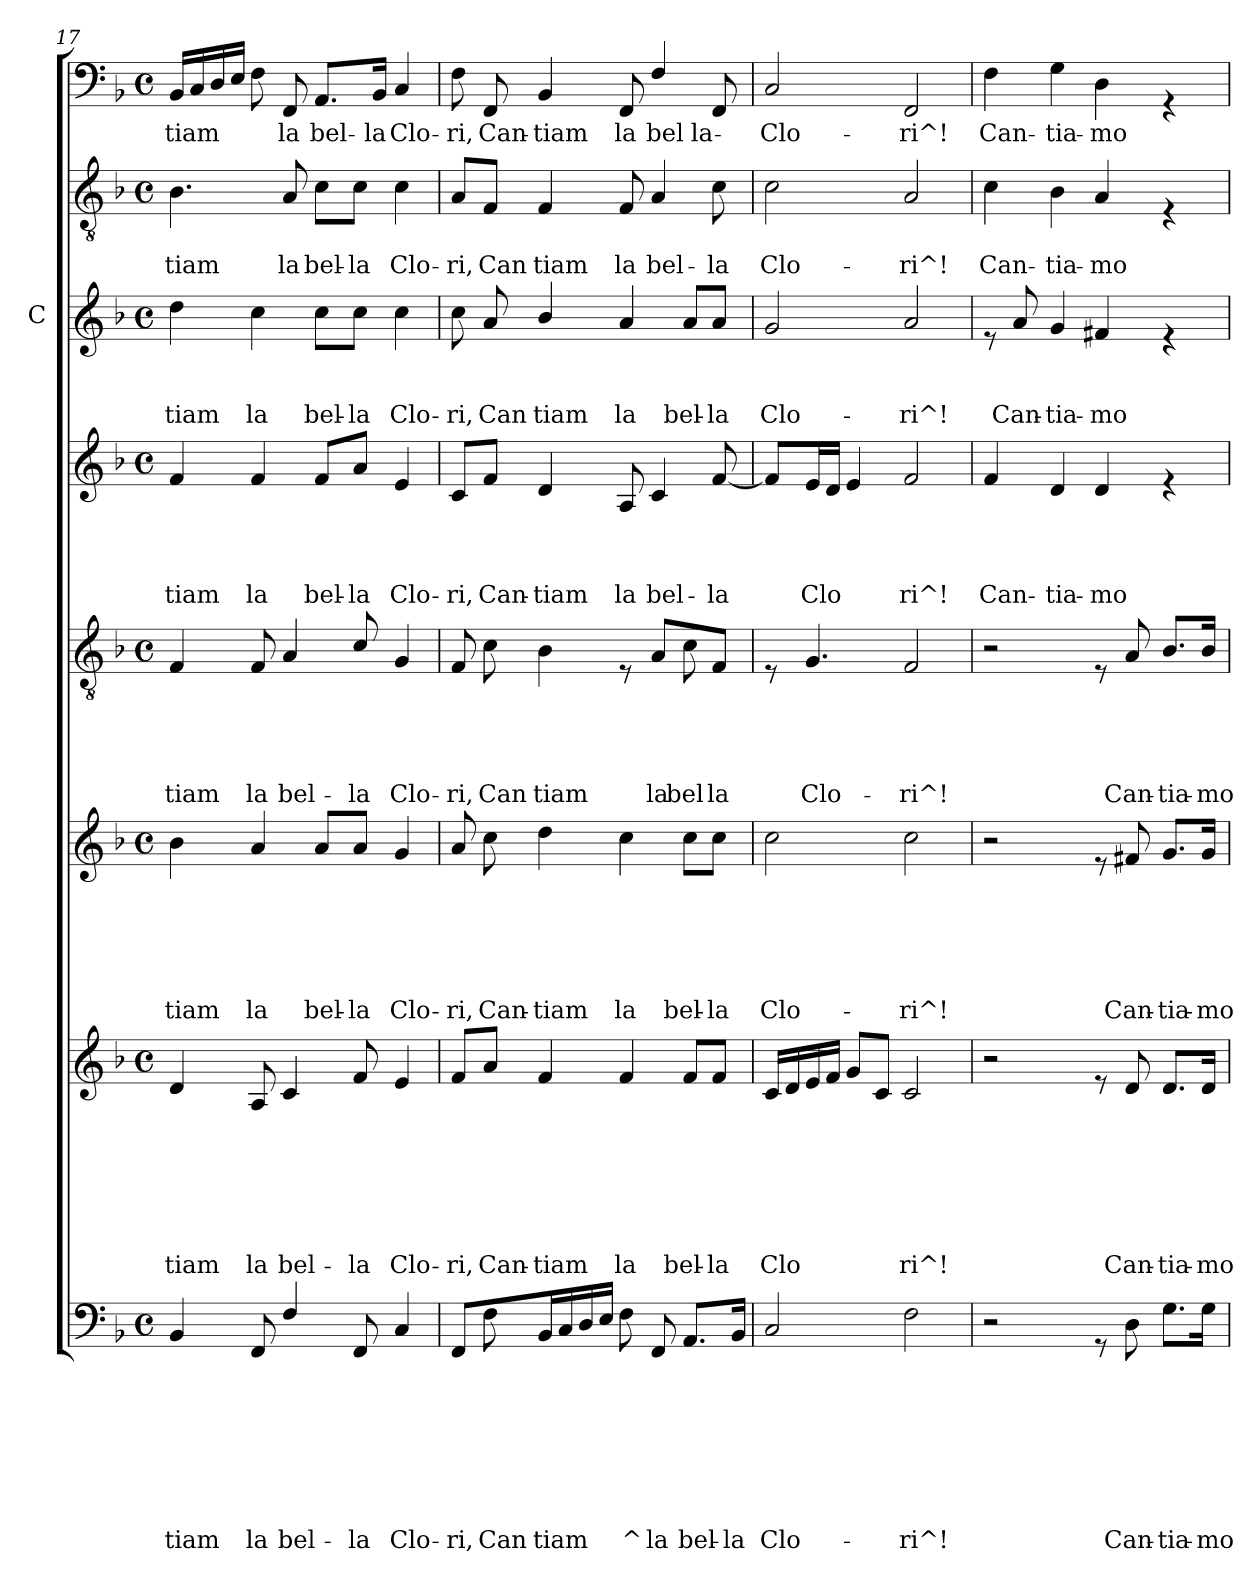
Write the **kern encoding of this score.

**kern	**text	**text	**text	**text	**text	**text	**text	**text	**kern	**text	**text	**text	**text	**text	**text	**text	**kern	**text	**text	**text	**text	**text	**text	**kern	**text	**text	**text	**text	**text	**kern	**text	**text	**text	**text	**kern	**text	**text	**text	**kern	**text	**text	**kern	**text
*part8	*part8	*part8	*part8	*part8	*part8	*part8	*part8	*part8	*part7	*part7	*part7	*part7	*part7	*part7	*part7	*part7	*part6	*part6	*part6	*part6	*part6	*part6	*part6	*part5	*part5	*part5	*part5	*part5	*part5	*part4	*part4	*part4	*part4	*part4	*part3	*part3	*part3	*part3	*part2	*part2	*part2	*part1	*part1
*staff8	*staff8	*staff8	*staff8	*staff8	*staff8	*staff8	*staff8	*staff8	*staff7	*staff7	*staff7	*staff7	*staff7	*staff7	*staff7	*staff7	*staff6	*staff6	*staff6	*staff6	*staff6	*staff6	*staff6	*staff5	*staff5	*staff5	*staff5	*staff5	*staff5	*staff4	*staff4	*staff4	*staff4	*staff4	*staff3	*staff3	*staff3	*staff3	*staff2	*staff2	*staff2	*staff1	*staff1
*	*	*	*	*	*	*	*	*	*	*	*	*	*	*	*	*	*	*	*	*	*	*	*	*	*	*	*	*	*	*	*	*	*	*	*I"C	*	*	*	*	*	*	*	*
*clefF4	*	*	*	*	*	*	*	*	*clefG2	*	*	*	*	*	*	*	*clefG2	*	*	*	*	*	*	*clefGv2	*	*	*	*	*	*clefG2	*	*	*	*	*clefG2	*	*	*	*clefGv2	*	*	*clefF4	*
*k[b-]	*	*	*	*	*	*	*	*	*k[b-]	*	*	*	*	*	*	*	*k[b-]	*	*	*	*	*	*	*k[b-]	*	*	*	*	*	*k[b-]	*	*	*	*	*k[b-]	*	*	*	*k[b-]	*	*	*k[b-]	*
*F:	*	*	*	*	*	*	*	*	*F:	*	*	*	*	*	*	*	*F:	*	*	*	*	*	*	*F:	*	*	*	*	*	*F:	*	*	*	*	*F:	*	*	*	*F:	*	*	*F:	*
*M4/4	*	*	*	*	*	*	*	*	*M4/4	*	*	*	*	*	*	*	*M4/4	*	*	*	*	*	*	*M4/4	*	*	*	*	*	*M4/4	*	*	*	*	*M4/4	*	*	*	*M4/4	*	*	*M4/4	*
*met(c)	*	*	*	*	*	*	*	*	*met(c)	*	*	*	*	*	*	*	*met(c)	*	*	*	*	*	*	*met(c)	*	*	*	*	*	*met(c)	*	*	*	*	*met(c)	*	*	*	*met(c)	*	*	*met(c)	*
=17	=17	=17	=17	=17	=17	=17	=17	=17	=17	=17	=17	=17	=17	=17	=17	=17	=17	=17	=17	=17	=17	=17	=17	=17	=17	=17	=17	=17	=17	=17	=17	=17	=17	=17	=17	=17	=17	=17	=17	=17	=17	=17	=17
!	!	!	!	!	!	!	!	!LO:LY:b	!	!	!	!	!	!	!	!LO:LY:b	!	!	!	!	!	!	!LO:LY:b	!	!	!	!	!	!LO:LY:b	!	!	!	!	!LO:LY:b	!	!	!	!LO:LY:b	!	!	!LO:LY:b	!	!LO:LY:b
4BB-/	.	.	.	.	.	.	.	tiam	4d/	.	.	.	.	.	.	-tiam	4b-\	.	.	.	.	.	-tiam	4F/	.	.	.	.	tiam	4f/	.	.	.	-tiam	4dd\	.	.	-tiam	4.B-\	.	-tiam	16BB-/LL	-tiam
.	.	.	.	.	.	.	.	.	.	.	.	.	.	.	.	.	.	.	.	.	.	.	.	.	.	.	.	.	.	.	.	.	.	.	.	.	.	.	.	.	.	16C/	.
.	.	.	.	.	.	.	.	.	.	.	.	.	.	.	.	.	.	.	.	.	.	.	.	.	.	.	.	.	.	.	.	.	.	.	.	.	.	.	.	.	.	16D/	.
.	.	.	.	.	.	.	.	.	.	.	.	.	.	.	.	.	.	.	.	.	.	.	.	.	.	.	.	.	.	.	.	.	.	.	.	.	.	.	.	.	.	16E/JJ	.
!	!	!	!	!	!	!	!	!LO:LY:b	!	!	!	!	!	!	!	!LO:LY:b	!	!	!	!	!	!	!LO:LY:b	!	!	!	!	!	!LO:LY:b	!	!	!	!	!LO:LY:b	!	!	!	!LO:LY:b	!	!	!	!	!
8FF/	.	.	.	.	.	.	.	la	8A/	.	.	.	.	.	.	la	4a/	.	.	.	.	.	la	8F/	.	.	.	.	la	4f/	.	.	.	la	4cc\	.	.	la	.	.	.	8F\	.
!	!	!	!	!	!	!	!	!LO:LY:b	!	!	!	!	!	!	!	!LO:LY:b	!	!	!	!	!	!	!	!	!	!	!	!	!LO:LY:b	!	!	!	!	!	!	!	!	!	!	!	!LO:LY:b	!	!LO:LY:b
4F/	.	.	.	.	.	.	.	bel-	4c/	.	.	.	.	.	.	bel-	.	.	.	.	.	.	.	4A/	.	.	.	.	bel-	.	.	.	.	.	.	.	.	.	8A/	.	la	8FF/	la
!	!	!	!	!	!	!	!	!	!	!	!	!	!	!	!	!	!	!	!	!	!	!	!LO:LY:b	!	!	!	!	!	!	!	!	!	!	!LO:LY:b	!	!	!	!LO:LY:b	!	!	!LO:LY:b	!	!LO:LY:b
.	.	.	.	.	.	.	.	.	.	.	.	.	.	.	.	.	8a/L	.	.	.	.	.	bel-	.	.	.	.	.	.	8f/L	.	.	.	bel-	8cc\L	.	.	bel-	8c\L	.	bel-	8.AA/L	bel-
!	!	!	!	!	!	!	!	!LO:LY:b	!	!	!	!	!	!	!	!LO:LY:b	!	!	!	!	!	!	!LO:LY:b	!	!	!	!	!	!LO:LY:b	!	!	!	!	!LO:LY:b	!	!	!	!LO:LY:b	!	!	!LO:LY:b	!	!
8FF/	.	.	.	.	.	.	.	-la	8f/	.	.	.	.	.	.	-la	8a/J	.	.	.	.	.	-la	8c/	.	.	.	.	-la	8a/J	.	.	.	-la	8cc\J	.	.	-la	8c\J	.	-la	.	.
!	!	!	!	!	!	!	!	!	!	!	!	!	!	!	!	!	!	!	!	!	!	!	!	!	!	!	!	!	!	!	!	!	!	!	!	!	!	!	!	!	!	!	!LO:LY:b
.	.	.	.	.	.	.	.	.	.	.	.	.	.	.	.	.	.	.	.	.	.	.	.	.	.	.	.	.	.	.	.	.	.	.	.	.	.	.	.	.	.	16BB-/Jk	-la
!	!	!	!	!	!	!	!	!LO:LY:b	!	!	!	!	!	!	!	!LO:LY:b	!	!	!	!	!	!	!LO:LY:b	!	!	!	!	!	!LO:LY:b	!	!	!	!	!LO:LY:b	!	!	!	!LO:LY:b	!	!	!LO:LY:b	!	!LO:LY:b
4C/	.	.	.	.	.	.	.	Clo-	4e/	.	.	.	.	.	.	Clo-	4g/	.	.	.	.	.	Clo-	4G/	.	.	.	.	Clo-	4e/	.	.	.	Clo-	4cc\	.	.	Clo-	4c\	.	Clo-	4C/	Clo-
!!LO:LB:g=z
=18	=18	=18	=18	=18	=18	=18	=18	=18	=18	=18	=18	=18	=18	=18	=18	=18	=18	=18	=18	=18	=18	=18	=18	=18	=18	=18	=18	=18	=18	=18	=18	=18	=18	=18	=18	=18	=18	=18	=18	=18	=18	=18	=18
!	!	!	!	!	!	!	!	!LO:LY:b	!	!	!	!	!	!	!	!LO:LY:b	!	!	!	!	!	!	!LO:LY:b	!	!	!	!	!	!LO:LY:b	!	!	!	!	!LO:LY:b	!	!	!	!LO:LY:b	!	!	!LO:LY:b	!	!LO:LY:b
*^	*	*	*	*	*	*	*	*	*	*	*	*	*	*	*	*	*	*	*	*	*	*	*	*^	*	*	*	*	*	*	*	*	*	*	*^	*	*	*	*	*	*	*^	*
8FF/L	8ryy	.	.	.	.	.	.	.	-ri,	8f/L	.	.	.	.	.	.	-ri,	8a/	.	.	.	.	.	-ri,	8F/	8ryy	.	.	.	.	-ri,	8c/L	.	.	.	-ri,	8cc\	8ryy	.	.	-ri,	8A/L	.	-ri,	8F\	8ryy	-ri,
!	!	!	!	!	!	!	!	!	!LO:LY:b	!	!	!	!	!	!	!	!LO:LY:b	!	!	!	!	!	!	!LO:LY:b	!	!	!	!	!	!	!LO:LY:b	!	!	!	!	!LO:LY:b	!	!	!	!	!LO:LY:b	!	!	!LO:LY:b	!	!	!LO:LY:b
8ryy	8F\	.	.	.	.	.	.	.	Can	8a/J	.	.	.	.	.	.	Can-	8cc\	.	.	.	.	.	Can-	2ryy	8c\	.	.	.	.	Can	8f/J	.	.	.	Can-	8ryy	8a/	.	.	Can	8F/J	.	Can	2ryy	8FF/	-Can-
!	!	!	!	!	!	!	!	!	!LO:LY:b	!	!	!	!	!	!	!	!LO:LY:b	!	!	!	!	!	!	!LO:LY:b	!	!	!	!	!	!	!LO:LY:b	!	!	!	!	!LO:LY:b	!	!	!	!	!LO:LY:b	!	!	!LO:LY:b	!	!	!LO:LY:b
16BB-/L	4ryy	.	.	.	.	.	.	.	tiam	4f/	.	.	.	.	.	.	-tiam	4dd\	.	.	.	.	.	-tiam	.	4B-\	.	.	.	.	tiam	4d/	.	.	.	-tiam	4b-/	4ryy	.	.	tiam	4F/	.	tiam	.	4BB-/	-tiam
16C/	.	.	.	.	.	.	.	.	.	.	.	.	.	.	.	.	.	.	.	.	.	.	.	.	.	.	.	.	.	.	.	.	.	.	.	.	.	.	.	.	.	.	.	.	.	.	.
16D/	.	.	.	.	.	.	.	.	.	.	.	.	.	.	.	.	.	.	.	.	.	.	.	.	.	.	.	.	.	.	.	.	.	.	.	.	.	.	.	.	.	.	.	.	.	.	.
16E/JJ	.	.	.	.	.	.	.	.	.	.	.	.	.	.	.	.	.	.	.	.	.	.	.	.	.	.	.	.	.	.	.	.	.	.	.	.	.	.	.	.	.	.	.	.	.	.	.
!	!	!	!	!	!	!	!	!	!LO:LY:b	!	!	!	!	!	!	!	!LO:LY:b	!	!	!	!	!	!	!LO:LY:b	!	!	!	!	!	!	!	!	!	!	!	!LO:LY:b	!	!	!	!	!LO:LY:b	!	!	!LO:LY:b	!	!	!LO:LY:b
2ryy	8F\	.	.	.	.	.	.	.	^	4f/	.	.	.	.	.	.	la	4cc\	.	.	.	.	.	la	.	8rE	.	.	.	.	.	8A/	.	.	.	la	2ryy	4a/	.	.	la	8F/	.	la	.	8FF/	la
!	!	!	!	!	!	!	!	!	!LO:LY:b	!	!	!	!	!	!	!	!	!	!	!	!	!	!	!	!	!	!	!	!	!	!LO:LY:b	!	!	!	!	!LO:LY:b	!	!	!	!	!	!	!	!LO:LY:b	!	!	!LO:LY:b
.	8FF/	.	.	.	.	.	.	.	la	.	.	.	.	.	.	.	.	.	.	.	.	.	.	.	8A/L	8ryy	.	.	.	.	la	4c/	.	.	.	bel-	.	.	.	.	.	4A/	.	bel-	4F/	4ryy	bel-
!	!	!	!	!	!	!	!	!	!LO:LY:b	!	!	!	!	!	!	!	!LO:LY:b	!	!	!	!	!	!	!LO:LY:b	!	!	!	!	!	!	!LO:LY:b	!	!	!	!	!	!	!	!	!	!LO:LY:b	!	!	!	!	!	!
.	8.AA/L	.	.	.	.	.	.	.	bel-	8f/L	.	.	.	.	.	.	bel-	8cc\L	.	.	.	.	.	bel-	8ryy	8c\	.	.	.	.	bel-	.	.	.	.	.	.	8a/L	.	.	bel-	.	.	.	.	.	.
!	!	!	!	!	!	!	!	!	!	!	!	!	!	!	!	!	!LO:LY:b	!	!	!	!	!	!	!LO:LY:b	!	!	!	!	!	!	!LO:LY:b	!	!	!	!	!LO:LY:b	!	!	!	!	!LO:LY:b	!	!	!LO:LY:b	!	!	!LO:LY:b
.	.	.	.	.	.	.	.	.	.	8f/J	.	.	.	.	.	.	-la	8cc\J	.	.	.	.	.	-la	8F/J	8ryy	.	.	.	.	la	[<8f/	.	.	.	-la	.	8a/J	.	.	-la	8c\	.	-la	8ryy	8FF/	la
!	!	!	!	!	!	!	!	!	!LO:LY:b	!	!	!	!	!	!	!	!	!	!	!	!	!	!	!	!	!	!	!	!	!	!	!	!	!	!	!	!	!	!	!	!	!	!	!	!	!	!
.	16BB-/Jk	.	.	.	.	.	.	.	-la	.	.	.	.	.	.	.	.	.	.	.	.	.	.	.	.	.	.	.	.	.	.	.	.	.	.	.	.	.	.	.	.	.	.	.	.	.	.
*	*	*	*	*	*	*	*	*	*	*	*	*	*	*	*	*	*	*	*	*	*	*	*	*	*v	*v	*	*	*	*	*	*	*	*	*	*	*v	*v	*	*	*	*	*	*	*v	*v	*
=19	=19	=19	=19	=19	=19	=19	=19	=19	=19	=19	=19	=19	=19	=19	=19	=19	=19	=19	=19	=19	=19	=19	=19	=19	=19	=19	=19	=19	=19	=19	=19	=19	=19	=19	=19	=19	=19	=19	=19	=19	=19	=19	=19	=19
!	!	!	!	!	!	!	!	!	!LO:LY:b	!	!	!	!	!	!	!	!LO:LY:b	!	!	!	!	!	!	!LO:LY:b	!	!	!	!	!	!	!	!	!	!	!	!	!	!	!LO:LY:b	!	!	!LO:LY:b	!	!LO:LY:b
*v	*v	*	*	*	*	*	*	*	*	*	*	*	*	*	*	*	*	*	*	*	*	*	*	*	*	*	*	*	*	*	*	*	*	*	*	*	*	*	*	*	*	*	*	*
2C/	.	.	.	.	.	.	.	Clo-	16c/LL	.	.	.	.	.	.	Clo	2cc\	.	.	.	.	.	Clo-	8rE	.	.	.	.	.	8f/L]	.	.	.	.	2g/	.	.	Clo-	2c\	.	Clo-	2C/	Clo-
.	.	.	.	.	.	.	.	.	16d/	.	.	.	.	.	.	.	.	.	.	.	.	.	.	.	.	.	.	.	.	.	.	.	.	.	.	.	.	.	.	.	.	.	.
!	!	!	!	!	!	!	!	!	!	!	!	!	!	!	!	!	!	!	!	!	!	!	!	!	!	!	!	!	!LO:LY:b	!	!	!	!	!LO:LY:b	!	!	!	!	!	!	!	!	!
.	.	.	.	.	.	.	.	.	16e/	.	.	.	.	.	.	.	.	.	.	.	.	.	.	4.G/	.	.	.	.	-Clo-	16e/L	.	.	.	Clo	.	.	.	.	.	.	.	.	.
.	.	.	.	.	.	.	.	.	16f/JJ	.	.	.	.	.	.	.	.	.	.	.	.	.	.	.	.	.	.	.	.	16d/JJ	.	.	.	.	.	.	.	.	.	.	.	.	.
.	.	.	.	.	.	.	.	.	8g/L	.	.	.	.	.	.	.	.	.	.	.	.	.	.	.	.	.	.	.	.	4e/	.	.	.	.	.	.	.	.	.	.	.	.	.
.	.	.	.	.	.	.	.	.	8c/J	.	.	.	.	.	.	.	.	.	.	.	.	.	.	.	.	.	.	.	.	.	.	.	.	.	.	.	.	.	.	.	.	.	.
!	!	!	!	!	!	!	!	!LO:LY:b	!	!	!	!	!	!	!	!LO:LY:b	!	!	!	!	!	!	!LO:LY:b	!	!	!	!	!	!LO:LY:b	!	!	!	!	!LO:LY:b	!	!	!	!LO:LY:b	!	!	!LO:LY:b	!	!LO:LY:b
2F\	.	.	.	.	.	.	.	-ri^!	2c/	.	.	.	.	.	.	ri^!	2cc\	.	.	.	.	.	-ri^!	2F/	.	.	.	.	-ri^!	2f/	.	.	.	ri^!	2a/	.	.	-ri^!	2A/	.	-ri^!	2FF/	-ri^!
=20	=20	=20	=20	=20	=20	=20	=20	=20	=20	=20	=20	=20	=20	=20	=20	=20	=20	=20	=20	=20	=20	=20	=20	=20	=20	=20	=20	=20	=20	=20	=20	=20	=20	=20	=20	=20	=20	=20	=20	=20	=20	=20	=20
!	!	!	!	!	!	!	!	!	!	!	!	!	!	!	!	!	!	!	!	!	!	!	!	!	!	!	!	!	!	!	!	!	!	!LO:LY:b	!	!	!	!	!	!	!LO:LY:b	!	!LO:LY:b
2r	.	.	.	.	.	.	.	.	2r	.	.	.	.	.	.	.	2r	.	.	.	.	.	.	2r	.	.	.	.	.	4f/	.	.	.	Can-	8re	.	.	.	4c\	.	Can-	4F\	Can-
!	!	!	!	!	!	!	!	!	!	!	!	!	!	!	!	!	!	!	!	!	!	!	!	!	!	!	!	!	!	!	!	!	!	!	!	!	!	!LO:LY:b	!	!	!	!	!
.	.	.	.	.	.	.	.	.	.	.	.	.	.	.	.	.	.	.	.	.	.	.	.	.	.	.	.	.	.	.	.	.	.	.	8a/	.	.	Can-	.	.	.	.	.
!	!	!	!	!	!	!	!	!	!	!	!	!	!	!	!	!	!	!	!	!	!	!	!	!	!	!	!	!	!	!	!	!	!	!LO:LY:b	!	!	!	!LO:LY:b	!	!	!LO:LY:b	!	!LO:LY:b
.	.	.	.	.	.	.	.	.	.	.	.	.	.	.	.	.	.	.	.	.	.	.	.	.	.	.	.	.	.	4d/	.	.	.	-tia-	4g/	.	.	-tia-	4B-\	.	-tia-	4G\	-tia-
!	!	!	!	!	!	!	!	!	!	!	!	!	!	!	!	!	!	!	!	!	!	!	!	!	!	!	!	!	!	!	!	!	!	!LO:LY:b	!	!	!	!LO:LY:b	!	!	!LO:LY:b	!	!LO:LY:b
8rGG	.	.	.	.	.	.	.	.	8re	.	.	.	.	.	.	.	8re	.	.	.	.	.	.	8rE	.	.	.	.	.	4d/	.	.	.	-mo	4f#X/	.	.	-mo	4A/	.	-mo	4D\	-mo
!	!	!	!	!	!	!	!	!LO:LY:b	!	!	!	!	!	!	!	!LO:LY:b	!	!	!	!	!	!	!LO:LY:b	!	!	!	!	!	!LO:LY:b	!	!	!	!	!	!	!	!	!	!	!	!	!	!
8D\	.	.	.	.	.	.	.	Can-	8d/	.	.	.	.	.	.	Can-	8f#X/	.	.	.	.	.	Can-	8A/	.	.	.	.	Can-	.	.	.	.	.	.	.	.	.	.	.	.	.	.
!	!	!	!	!	!	!	!	!LO:LY:b	!	!	!	!	!	!	!	!LO:LY:b	!	!	!	!	!	!	!LO:LY:b	!	!	!	!	!	!LO:LY:b	!	!	!	!	!	!	!	!	!	!	!	!	!	!
8.G\L	.	.	.	.	.	.	.	-tia-	8.d/L	.	.	.	.	.	.	-tia-	8.g/L	.	.	.	.	.	-tia-	8.B-/L	.	.	.	.	-tia-	4re	.	.	.	.	4re	.	.	.	4rE	.	.	4rGG	.
!	!	!	!	!	!	!	!	!LO:LY:b	!	!	!	!	!	!	!	!LO:LY:b	!	!	!	!	!	!	!LO:LY:b	!	!	!	!	!	!LO:LY:b	!	!	!	!	!	!	!	!	!	!	!	!	!	!
16G\Jk	.	.	.	.	.	.	.	-mo	16d/Jk	.	.	.	.	.	.	-mo	16g/Jk	.	.	.	.	.	-mo	16B-/Jk	.	.	.	.	-mo	.	.	.	.	.	.	.	.	.	.	.	.	.	.
=	=	=	=	=	=	=	=	=	=	=	=	=	=	=	=	=	=	=	=	=	=	=	=	=	=	=	=	=	=	=	=	=	=	=	=	=	=	=	=	=	=	=	=
*-	*-	*-	*-	*-	*-	*-	*-	*-	*-	*-	*-	*-	*-	*-	*-	*-	*-	*-	*-	*-	*-	*-	*-	*-	*-	*-	*-	*-	*-	*-	*-	*-	*-	*-	*-	*-	*-	*-	*-	*-	*-	*-	*-
